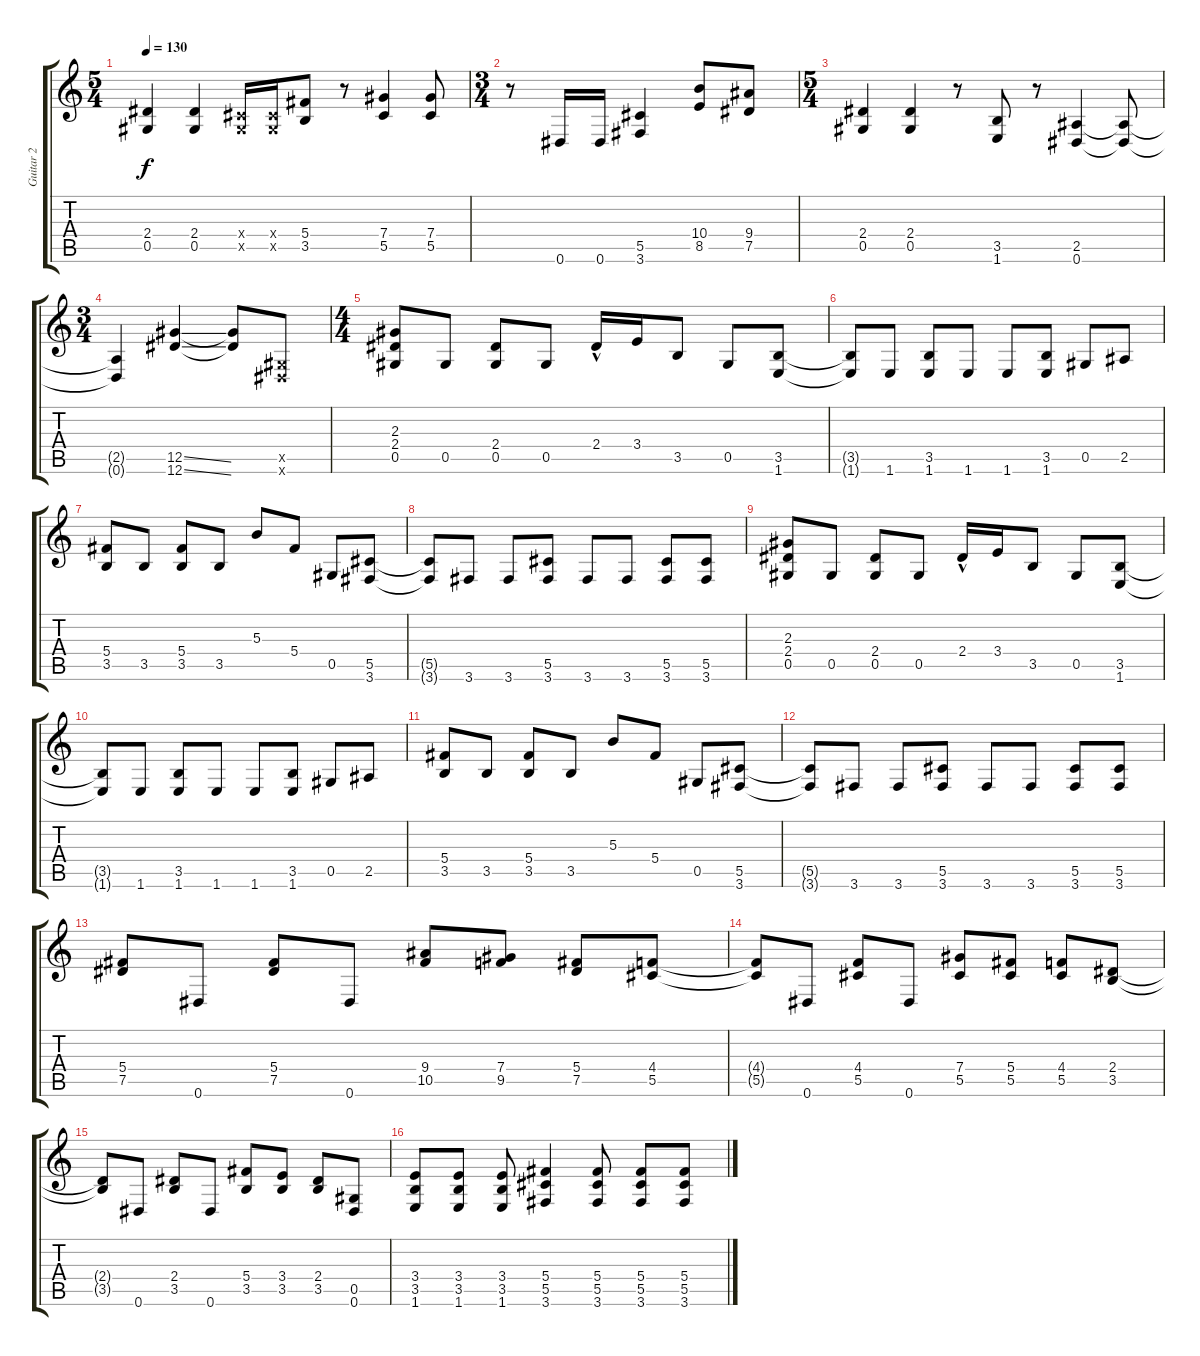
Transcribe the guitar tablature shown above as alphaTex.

\track ("Guitar 2" "Guitar 2") {instrument distortionguitar}
\staff {score tabs}
\tuning (Eb4 Bb3 Gb3 Db3 Ab2 Eb2) {hide}
\ts (5 4)
\tempo 130
\clef g2
\ks c
(2.4 0.5).4{dy f} (2.4 0.5).4 (0.4{x} 0.5{x}).16 (0.4{x} 0.5{x}).16 (5.4 3.5).8 r.8 (7.4 5.5).4 (7.4 5.5).8 |
\ts (3 4)
r.8 0.6.16 0.6.16 (5.5 3.6).4 (10.4 8.5).8 (9.4 7.5).8 |
\ts (5 4)
(2.4 0.5).4 (2.4 0.5).4 r.8 (3.5 1.6).8 r.8 (2.5 0.6).4 (2.5{t} 0.6{t}).8 |
\ts (3 4)
(2.5{t} 0.6{t}).4 (12.5{ss} 12.6{ss}).4 (12.5{t} 12.6{t}).8 (0.5{x} 0.6{x}).8 |
\ts (4 4)
(2.3 2.4 0.5).8 0.5.8 (2.4 0.5).8 0.5.8 2.4{hac}.16 3.4.16 3.5.8 0.5.8 (3.5 1.6).8 |
(3.5{t} 1.6{t}).8 1.6.8 (3.5 1.6).8 1.6.8 1.6.8 (3.5 1.6).8 0.5.8 2.5.8 |
(5.4 3.5).8 3.5.8 (5.4 3.5).8 3.5.8 5.3.8 5.4.8 0.5.8 (5.5 3.6).8 |
(5.5{t} 3.6{t}).8 3.6.8 3.6.8 (5.5 3.6).8 3.6.8 3.6.8 (5.5 3.6).8 (5.5 3.6).8 |
(2.3 2.4 0.5).8 0.5.8 (2.4 0.5).8 0.5.8 2.4{hac}.16 3.4.16 3.5.8 0.5.8 (3.5 1.6).8 |
(3.5{t} 1.6{t}).8 1.6.8 (3.5 1.6).8 1.6.8 1.6.8 (3.5 1.6).8 0.5.8 2.5.8 |
(5.4 3.5).8 3.5.8 (5.4 3.5).8 3.5.8 5.3.8 5.4.8 0.5.8 (5.5 3.6).8 |
(5.5{t} 3.6{t}).8 3.6.8 3.6.8 (5.5 3.6).8 3.6.8 3.6.8 (5.5 3.6).8 (5.5 3.6).8 |
(5.4 7.5).8 0.6.8 (5.4 7.5).8 0.6.8 (9.4 10.5).8 (7.4 9.5).8 (5.4 7.5).8 (4.4 5.5).8 |
(4.4{t} 5.5{t}).8 0.6.8 (4.4 5.5).8 0.6.8 (7.4 5.5).8 (5.4 5.5).8 (4.4 5.5).8 (2.4 3.5).8 |
(2.4{t} 3.5{t}).8 0.6.8 (2.4 3.5).8 0.6.8 (5.4 3.5).8 (3.4 3.5).8 (2.4 3.5).8 (0.5 0.6).8 |
(3.4 3.5 1.6).8 (3.4 3.5 1.6).8 (3.4 3.5 1.6).8 (5.4 5.5 3.6).4 (5.4 5.5 3.6).8 (5.4 5.5 3.6).8 (5.4 5.5 3.6).8
